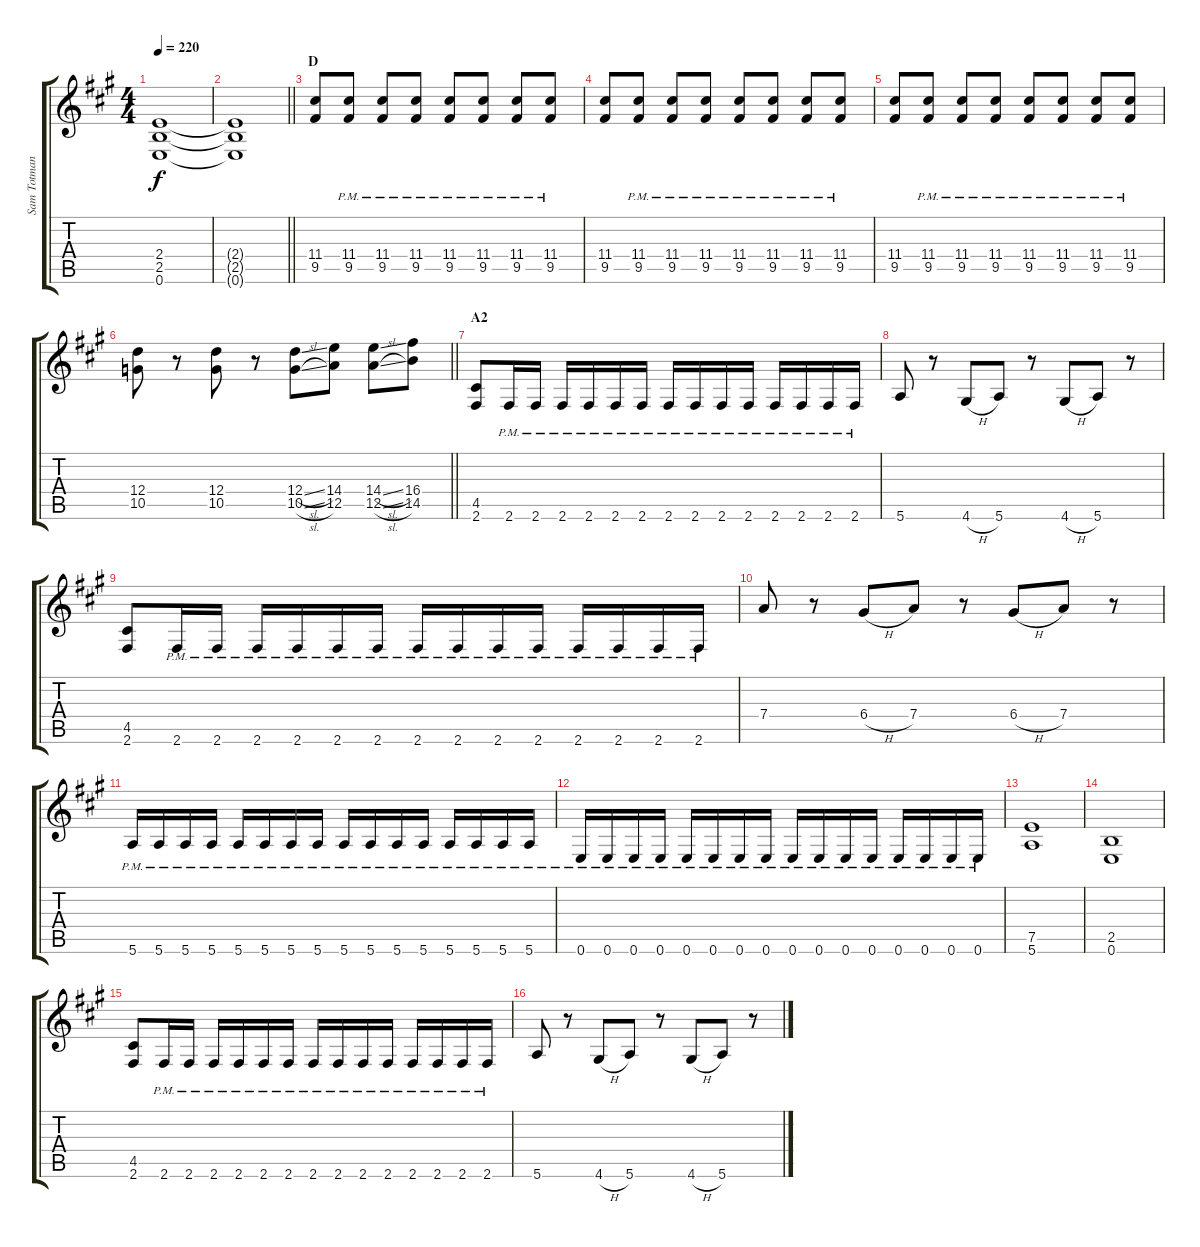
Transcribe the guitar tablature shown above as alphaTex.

\track ("Sam Totman I" "Sam Totman") {instrument overdrivenguitar}
\staff {score tabs}
\tuning (E4 B3 G3 D3 A2 E2) {hide}
\ts (4 4)
\tempo 220
\clef g2
\ks a
(2.4 2.5 0.6).1{dy f} |
\barLineRight lightlight
(2.4{t} 2.5{t} 0.6{t}).1 |
\section ("" "D")
(11.4 9.5).8 (11.4{pm} 9.5{pm}).8 (11.4{pm} 9.5{pm}).8 (11.4{pm} 9.5{pm}).8 (11.4{pm} 9.5{pm}).8 (11.4{pm} 9.5{pm}).8 (11.4{pm} 9.5{pm}).8 (11.4{pm} 9.5{pm}).8 |
(11.4 9.5).8 (11.4{pm} 9.5{pm}).8 (11.4{pm} 9.5{pm}).8 (11.4{pm} 9.5{pm}).8 (11.4{pm} 9.5{pm}).8 (11.4{pm} 9.5{pm}).8 (11.4{pm} 9.5{pm}).8 (11.4{pm} 9.5{pm}).8 |
(11.4 9.5).8 (11.4{pm} 9.5{pm}).8 (11.4{pm} 9.5{pm}).8 (11.4{pm} 9.5{pm}).8 (11.4{pm} 9.5{pm}).8 (11.4{pm} 9.5{pm}).8 (11.4{pm} 9.5{pm}).8 (11.4{pm} 9.5{pm}).8 |
\barLineRight lightlight
(12.4 10.5).8 r.8 (12.4 10.5).8 r.8 (12.4{sl} 10.5{sl}).8 (14.4 12.5).8 (14.4{sl} 12.5{sl}).8 (16.4 14.5).8 |
\section ("" "A2")
(4.5 2.6).8 2.6{pm}.16 2.6{pm}.16 2.6{pm}.16 2.6{pm}.16 2.6{pm}.16 2.6{pm}.16 2.6{pm}.16 2.6{pm}.16 2.6{pm}.16 2.6{pm}.16 2.6{pm}.16 2.6{pm}.16 2.6{pm}.16 2.6{pm}.16 |
5.6.8{volume 13} r.8 4.6{h}.8 5.6.8 r.8 4.6{h}.8{beam merge} 5.6.8 r.8 |
(4.5 2.6).8 2.6{pm}.16 2.6{pm}.16 2.6{pm}.16 2.6{pm}.16 2.6{pm}.16 2.6{pm}.16 2.6{pm}.16 2.6{pm}.16 2.6{pm}.16 2.6{pm}.16 2.6{pm}.16 2.6{pm}.16 2.6{pm}.16 2.6{pm}.16 |
7.4.8 r.8 6.4{h}.8 7.4.8 r.8 6.4{h}.8{beam merge} 7.4.8 r.8 |
5.6{pm}.16 5.6{pm}.16 5.6{pm}.16 5.6{pm}.16 5.6{pm}.16 5.6{pm}.16 5.6{pm}.16 5.6{pm}.16 5.6{pm}.16 5.6{pm}.16 5.6{pm}.16 5.6{pm}.16 5.6{pm}.16 5.6{pm}.16 5.6{pm}.16 5.6{pm}.16 |
0.6{pm}.16 0.6{pm}.16 0.6{pm}.16 0.6{pm}.16 0.6{pm}.16 0.6{pm}.16 0.6{pm}.16 0.6{pm}.16 0.6{pm}.16 0.6{pm}.16 0.6{pm}.16 0.6{pm}.16 0.6{pm}.16 0.6{pm}.16 0.6{pm}.16 0.6{pm}.16 |
(7.5 5.6).1 |
(2.5 0.6).1 |
(4.5 2.6).8 2.6{pm}.16 2.6{pm}.16 2.6{pm}.16 2.6{pm}.16 2.6{pm}.16 2.6{pm}.16 2.6{pm}.16 2.6{pm}.16 2.6{pm}.16 2.6{pm}.16 2.6{pm}.16 2.6{pm}.16 2.6{pm}.16 2.6{pm}.16 |
5.6.8 r.8 4.6{h}.8 5.6.8 r.8 4.6{h}.8{beam merge} 5.6.8 r.8
